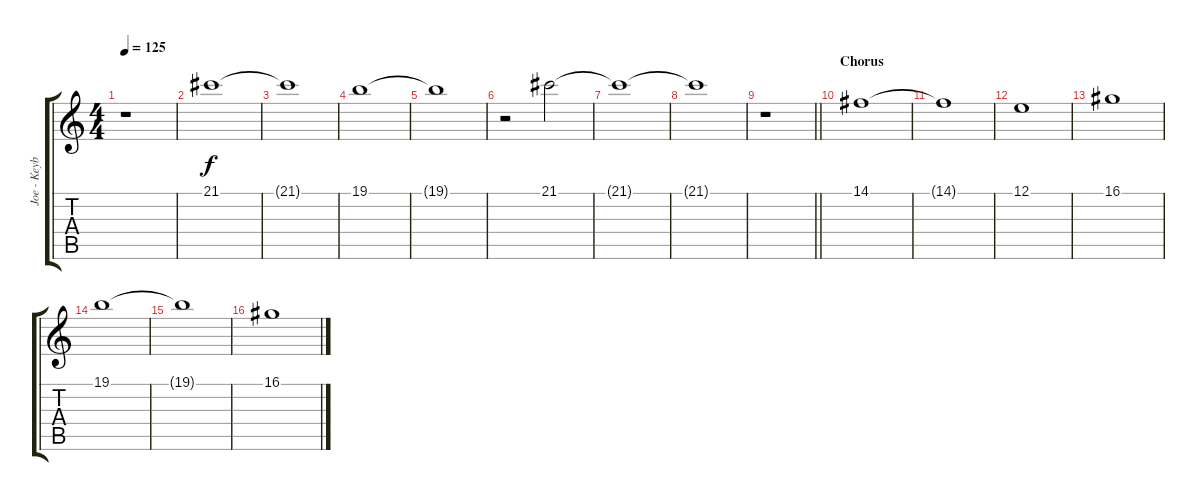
\track ("Joe - Keyboards" "Joe - Keyb") {instrument pad8sweep}
\staff {score tabs}
\tuning (E4 B3 G3 D3 A2 E2) {hide}
\ts (4 4)
\tempo 125
\clef g2
\ks c
r.1{dy f volume 8} |
21.1.1 |
21.1{t}.1 |
19.1.1 |
19.1{t}.1 |
r.2{volume 0} 21.1.2{volume 8} |
21.1{t}.1 |
21.1{t}.1{volume 0} |
\barLineRight lightlight
r.1{volume 8} |
\section ("" "Chorus")
14.1.1 |
14.1{t}.1 |
12.1.1 |
16.1.1 |
19.1.1 |
19.1{t}.1 |
16.1.1
